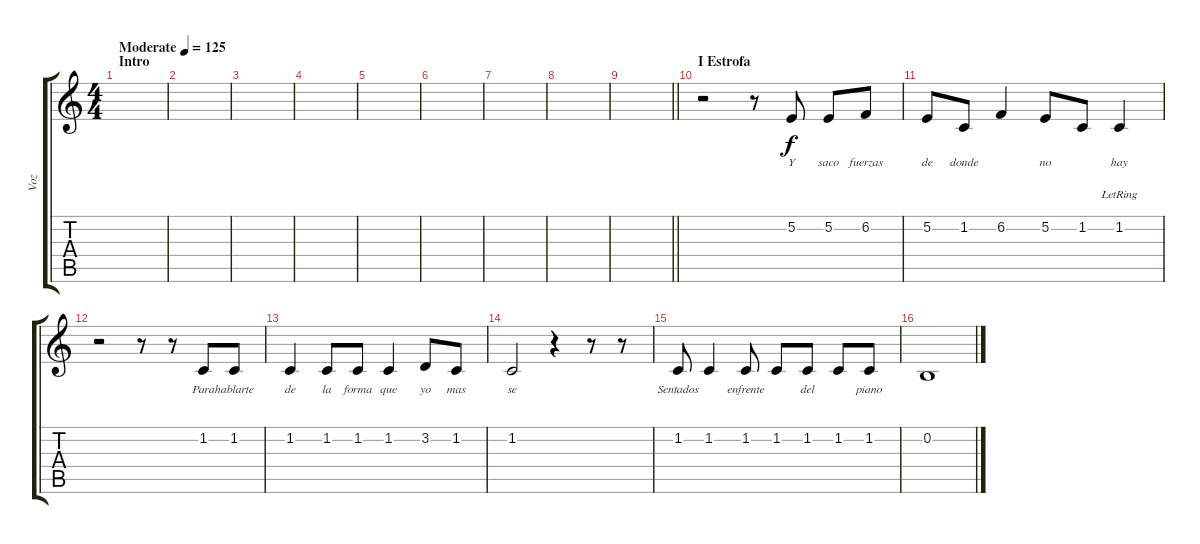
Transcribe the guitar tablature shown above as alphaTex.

\track ("Voz" "Voz") {instrument tenorsax}
\staff {score tabs}
\tuning (E4 B3 G3 D3 A2 E2) {hide}
\ts (4 4)
\section ("" "Intro")
\tempo (125 "Moderate")
\clef g2
\ks c
|
|
|
|
|
|
|
|
\barLineRight lightlight
|
\section ("" "I Estrofa")
r.2 r.8 5.2.8{lyrics (0 "Y") lyrics (1 "") lyrics (2 "") lyrics (3 "") lyrics (4 "")} 5.2.8{lyrics (0 "saco ") lyrics (1 "") lyrics (2 "") lyrics (3 "") lyrics (4 "")} 6.2.8{lyrics (0 "fuerzas") lyrics (1 "") lyrics (2 "") lyrics (3 "") lyrics (4 "")} |
5.2.8{lyrics (0 "de") lyrics (1 "") lyrics (2 "") lyrics (3 "") lyrics (4 "")} 1.2.8{lyrics (0 "donde") lyrics (1 "") lyrics (2 "") lyrics (3 "") lyrics (4 "")} 6.2.4{lyrics (0 " ") lyrics (1 "") lyrics (2 "") lyrics (3 "") lyrics (4 "")} 5.2.8{lyrics (0 "no") lyrics (1 "") lyrics (2 "") lyrics (3 "") lyrics (4 "")} 1.2.8{lyrics (0 " ") lyrics (1 "") lyrics (2 "") lyrics (3 "") lyrics (4 "")} 1.2{lr}.4{lyrics (0 "hay") lyrics (1 "") lyrics (2 "") lyrics (3 "") lyrics (4 "")} |
r.2 r.8 r.8 1.2.8{lyrics (0 "") lyrics (1 "Para") lyrics (2 "") lyrics (3 "") lyrics (4 "")} 1.2.8{lyrics (0 "") lyrics (1 "hablarte") lyrics (2 "") lyrics (3 "") lyrics (4 "")} |
1.2.4{lyrics (0 "") lyrics (1 "de") lyrics (2 "") lyrics (3 "") lyrics (4 "")} 1.2.8{lyrics (0 "") lyrics (1 "la") lyrics (2 "") lyrics (3 "") lyrics (4 "")} 1.2.8{lyrics (0 "") lyrics (1 "forma") lyrics (2 "") lyrics (3 "") lyrics (4 "")} 1.2.4{lyrics (0 "") lyrics (1 "que") lyrics (2 "") lyrics (3 "") lyrics (4 "")} 3.2.8{lyrics (0 "") lyrics (1 "yo") lyrics (2 "") lyrics (3 "") lyrics (4 "")} 1.2.8{lyrics (0 "") lyrics (1 "mas") lyrics (2 "") lyrics (3 "") lyrics (4 "")} |
1.2.2{lyrics (0 "") lyrics (1 "se") lyrics (2 "") lyrics (3 "") lyrics (4 "")} r.4 r.8 r.8 |
1.2.8{lyrics (0 "") lyrics (1 "Sentados") lyrics (2 "") lyrics (3 "") lyrics (4 "")} 1.2.4{lyrics (0 "") lyrics (1 " ") lyrics (2 "") lyrics (3 "") lyrics (4 "")} 1.2.8{lyrics (0 "") lyrics (1 "enfrente") lyrics (2 "") lyrics (3 "") lyrics (4 "")} 1.2.8{lyrics (0 "") lyrics (1 " ") lyrics (2 "") lyrics (3 "") lyrics (4 "")} 1.2.8{lyrics (0 "") lyrics (1 "del") lyrics (2 "") lyrics (3 "") lyrics (4 "")} 1.2.8{lyrics (0 "") lyrics (1 " ") lyrics (2 "") lyrics (3 "") lyrics (4 "")} 1.2.8{lyrics (0 "") lyrics (1 "piano") lyrics (2 "") lyrics (3 "") lyrics (4 "")} |
0.2.1
